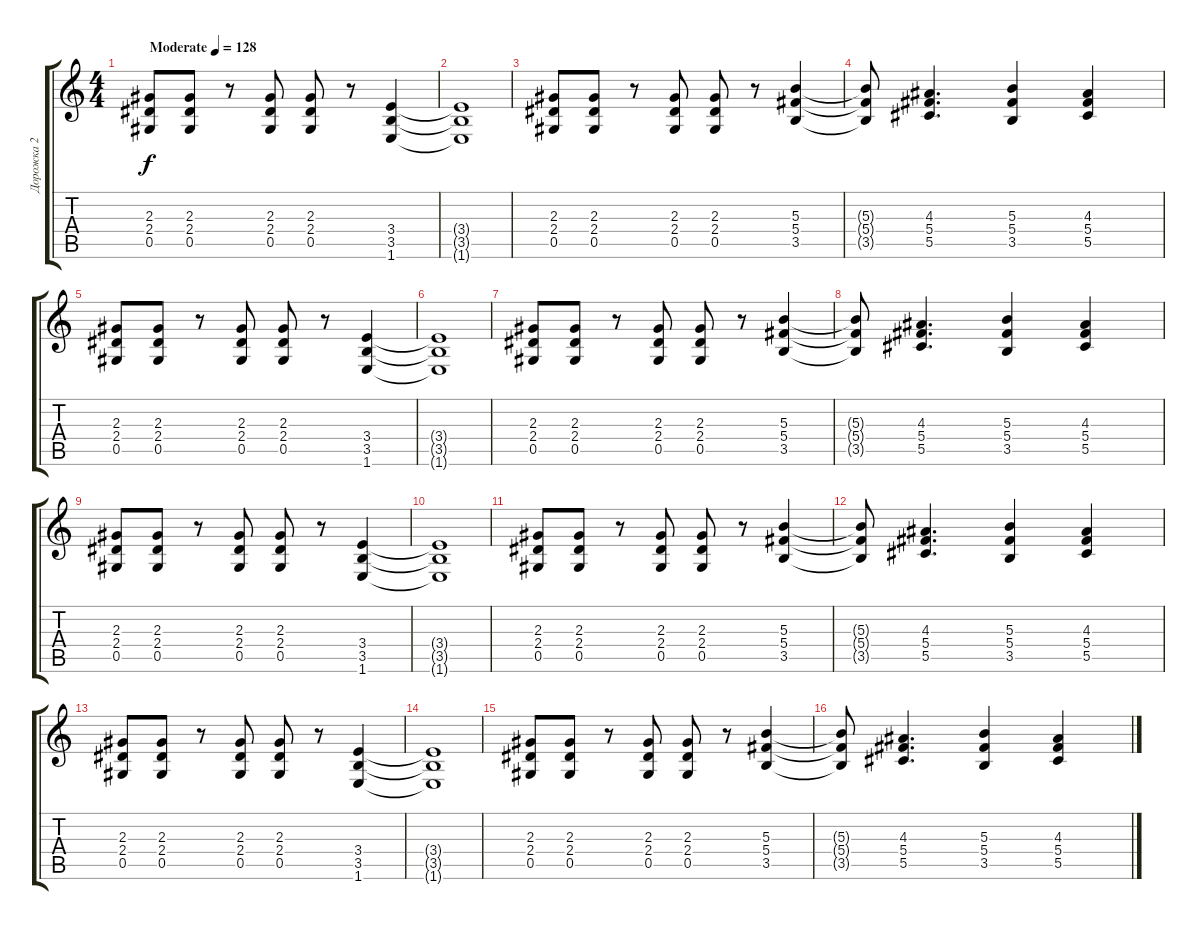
\track ("Дорожка 2" "Дорожка 2") {instrument distortionguitar}
\staff {score tabs}
\tuning (Eb4 Bb3 Gb3 Db3 Ab2 Eb2) {hide}
\ts (4 4)
\tempo (128 "Moderate")
\clef g2
\ks c
(2.3 2.4 0.5).8{dy f instrument distortionguitar} (2.3 2.4 0.5).8 r.8 (2.3 2.4 0.5).8 (2.3 2.4 0.5).8 r.8 (3.4 3.5 1.6).4 |
(3.4{t} 3.5{t} 1.6{t}).1 |
(2.3 2.4 0.5).8 (2.3 2.4 0.5).8 r.8 (2.3 2.4 0.5).8 (2.3 2.4 0.5).8 r.8 (5.3 5.4 3.5).4 |
(5.3{t} 5.4{t} 3.5{t}).8 (4.3 5.4 5.5).4{d} (5.3 5.4 3.5).4 (4.3 5.4 5.5).4 |
(2.3 2.4 0.5).8 (2.3 2.4 0.5).8 r.8 (2.3 2.4 0.5).8 (2.3 2.4 0.5).8 r.8 (3.4 3.5 1.6).4 |
(3.4{t} 3.5{t} 1.6{t}).1 |
(2.3 2.4 0.5).8 (2.3 2.4 0.5).8 r.8 (2.3 2.4 0.5).8 (2.3 2.4 0.5).8 r.8 (5.3 5.4 3.5).4 |
(5.3{t} 5.4{t} 3.5{t}).8 (4.3 5.4 5.5).4{d} (5.3 5.4 3.5).4 (4.3 5.4 5.5).4 |
(2.3 2.4 0.5).8 (2.3 2.4 0.5).8 r.8 (2.3 2.4 0.5).8 (2.3 2.4 0.5).8 r.8 (3.4 3.5 1.6).4 |
(3.4{t} 3.5{t} 1.6{t}).1 |
(2.3 2.4 0.5).8 (2.3 2.4 0.5).8 r.8 (2.3 2.4 0.5).8 (2.3 2.4 0.5).8 r.8 (5.3 5.4 3.5).4 |
(5.3{t} 5.4{t} 3.5{t}).8 (4.3 5.4 5.5).4{d} (5.3 5.4 3.5).4 (4.3 5.4 5.5).4 |
(2.3 2.4 0.5).8 (2.3 2.4 0.5).8 r.8 (2.3 2.4 0.5).8 (2.3 2.4 0.5).8 r.8 (3.4 3.5 1.6).4 |
(3.4{t} 3.5{t} 1.6{t}).1 |
(2.3 2.4 0.5).8 (2.3 2.4 0.5).8 r.8 (2.3 2.4 0.5).8 (2.3 2.4 0.5).8 r.8 (5.3 5.4 3.5).4 |
(5.3{t} 5.4{t} 3.5{t}).8 (4.3 5.4 5.5).4{d} (5.3 5.4 3.5).4 (4.3 5.4 5.5).4
